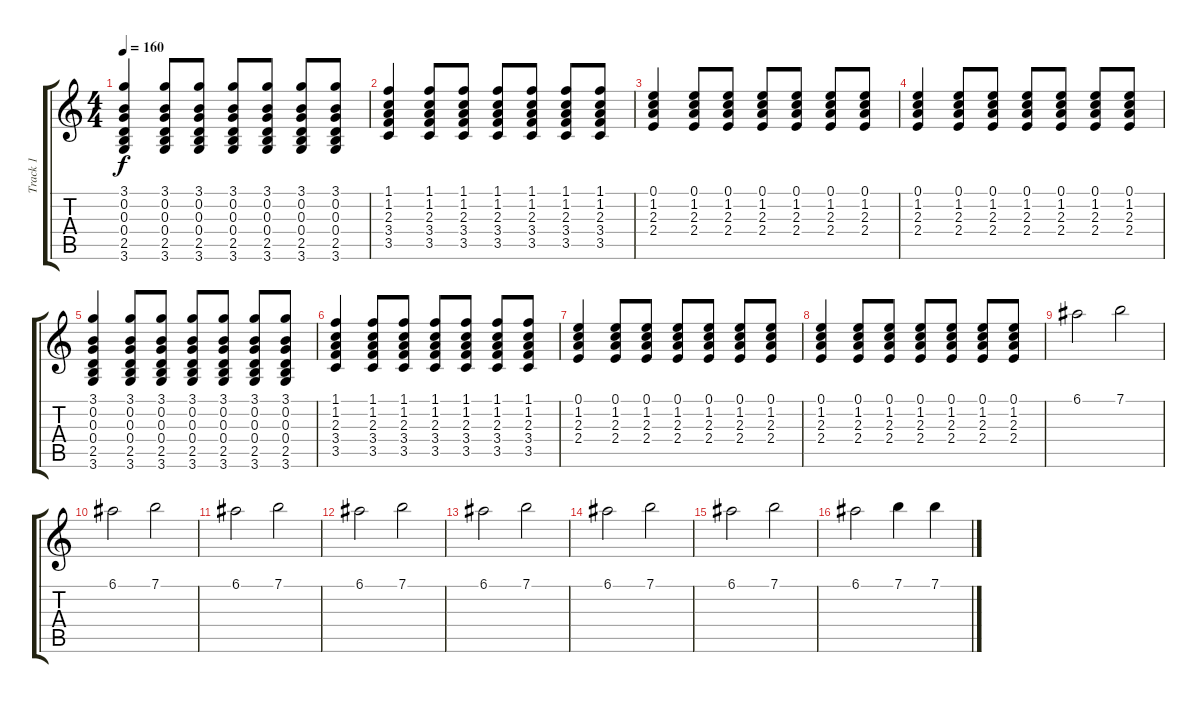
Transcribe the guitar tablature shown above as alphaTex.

\track ("Track 1" "Track 1") {instrument acousticguitarnylon}
\staff {score tabs}
\tuning (E4 B3 G3 D3 A2 E2) {hide}
\ts (4 4)
\tempo 160
\clef g2
\ks c
(3.1 0.2 0.3 0.4 2.5 3.6).4{dy f} (3.1 0.2 0.3 0.4 2.5 3.6).8 (3.1 0.2 0.3 0.4 2.5 3.6).8 (3.1 0.2 0.3 0.4 2.5 3.6).8 (3.1 0.2 0.3 0.4 2.5 3.6).8 (3.1 0.2 0.3 0.4 2.5 3.6).8 (3.1 0.2 0.3 0.4 2.5 3.6).8 |
(1.1 1.2 2.3 3.4 3.5).4 (1.1 1.2 2.3 3.4 3.5).8 (1.1 1.2 2.3 3.4 3.5).8 (1.1 1.2 2.3 3.4 3.5).8 (1.1 1.2 2.3 3.4 3.5).8 (1.1 1.2 2.3 3.4 3.5).8 (1.1 1.2 2.3 3.4 3.5).8 |
(0.1 1.2 2.3 2.4).4 (0.1 1.2 2.3 2.4).8 (0.1 1.2 2.3 2.4).8 (0.1 1.2 2.3 2.4).8 (0.1 1.2 2.3 2.4).8 (0.1 1.2 2.3 2.4).8 (0.1 1.2 2.3 2.4).8 |
(0.1 1.2 2.3 2.4).4 (0.1 1.2 2.3 2.4).8 (0.1 1.2 2.3 2.4).8 (0.1 1.2 2.3 2.4).8 (0.1 1.2 2.3 2.4).8 (0.1 1.2 2.3 2.4).8 (0.1 1.2 2.3 2.4).8 |
(3.1 0.2 0.3 0.4 2.5 3.6).4 (3.1 0.2 0.3 0.4 2.5 3.6).8 (3.1 0.2 0.3 0.4 2.5 3.6).8 (3.1 0.2 0.3 0.4 2.5 3.6).8 (3.1 0.2 0.3 0.4 2.5 3.6).8 (3.1 0.2 0.3 0.4 2.5 3.6).8 (3.1 0.2 0.3 0.4 2.5 3.6).8 |
(1.1 1.2 2.3 3.4 3.5).4 (1.1 1.2 2.3 3.4 3.5).8 (1.1 1.2 2.3 3.4 3.5).8 (1.1 1.2 2.3 3.4 3.5).8 (1.1 1.2 2.3 3.4 3.5).8 (1.1 1.2 2.3 3.4 3.5).8 (1.1 1.2 2.3 3.4 3.5).8 |
(0.1 1.2 2.3 2.4).4 (0.1 1.2 2.3 2.4).8 (0.1 1.2 2.3 2.4).8 (0.1 1.2 2.3 2.4).8 (0.1 1.2 2.3 2.4).8 (0.1 1.2 2.3 2.4).8 (0.1 1.2 2.3 2.4).8 |
(0.1 1.2 2.3 2.4).4 (0.1 1.2 2.3 2.4).8 (0.1 1.2 2.3 2.4).8 (0.1 1.2 2.3 2.4).8 (0.1 1.2 2.3 2.4).8 (0.1 1.2 2.3 2.4).8 (0.1 1.2 2.3 2.4).8 |
6.1.2 7.1.2 |
6.1.2 7.1.2 |
6.1.2 7.1.2 |
6.1.2 7.1.2 |
6.1.2 7.1.2 |
6.1.2 7.1.2 |
6.1.2 7.1.2 |
6.1.2 7.1.4 7.1.4
